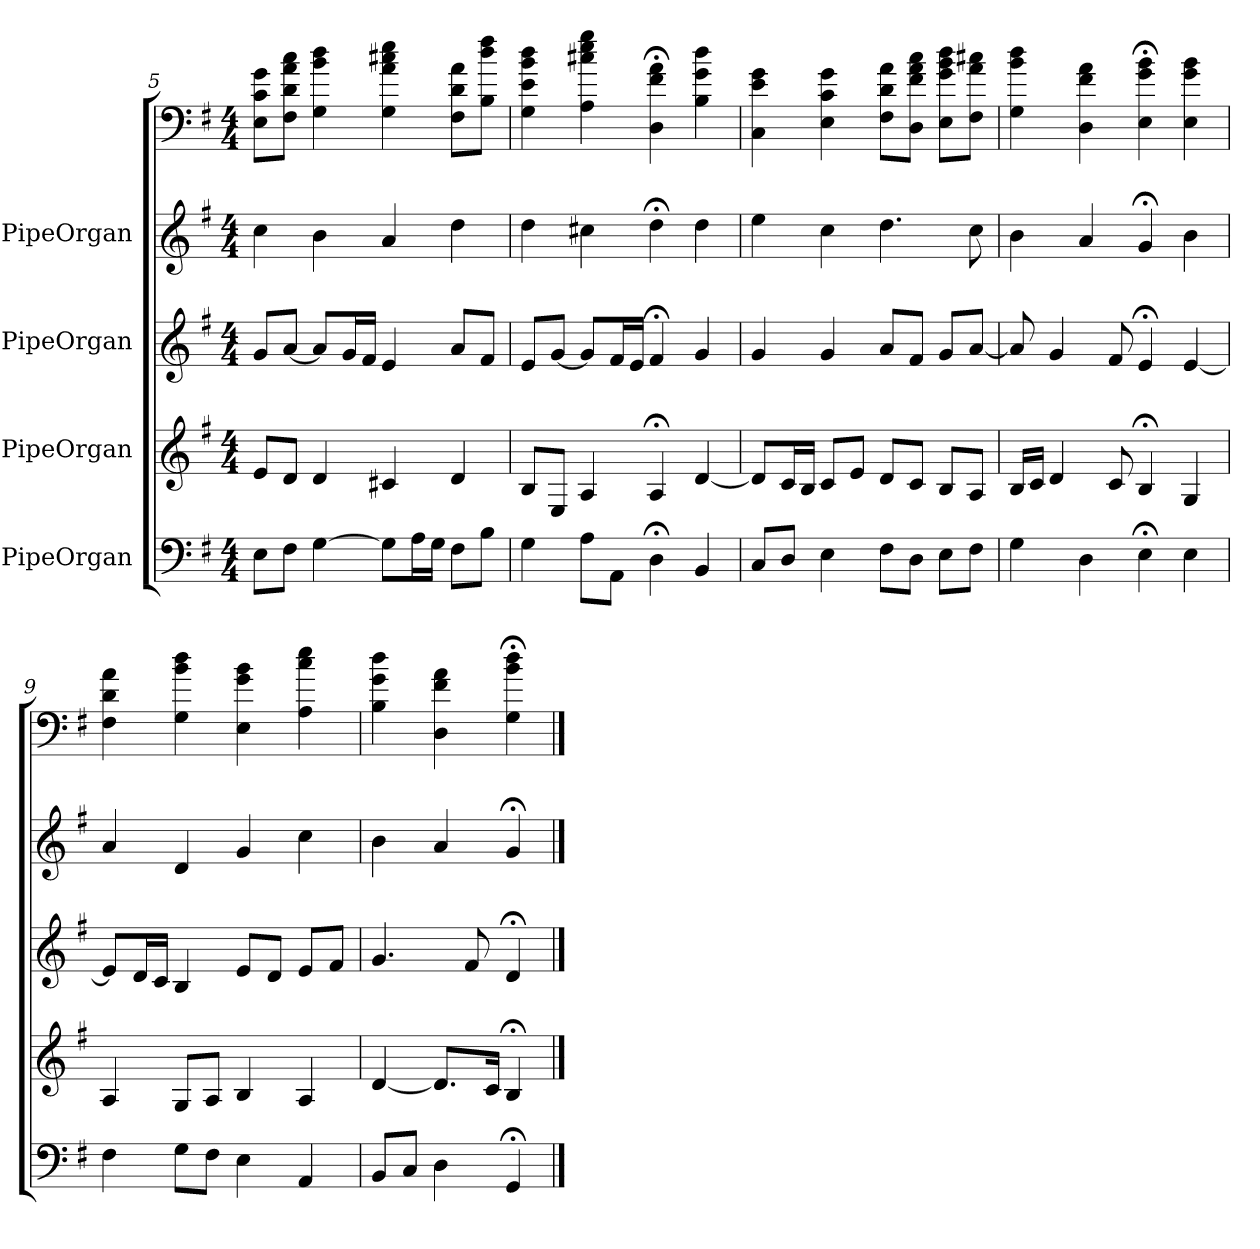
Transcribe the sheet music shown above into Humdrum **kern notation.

**kern	**kern	**kern	**kern	**kern
*part5	*part4	*part3	*part2	*part1
*staff5	*staff4	*staff3	*staff2	*staff1
*I"PipeOrgan	*I"PipeOrgan	*I"PipeOrgan	*I"PipeOrgan	*
*k[f#]	*k[f#]	*k[f#]	*k[f#]	*k[f#]
*G:	*G:	*G:	*G:	*G:
*M4/4	*M4/4	*M4/4	*M4/4	*M4/4
=5	=5	=5	=5	=5
8EL	8eL	8gL	4cc	8E 8c 8gL
8F#J	8dJ	[8aJ	.	8F# 8d 8a 8ccJ
[4G	4d	8aL]	4b	4G 4b 4dd
.	.	16gL	.	.
.	.	16f#JJ	.	.
8GL]	4c#X	4e	4a	4G 4a 4cc#X 4ee
16AL	.	.	.	.
16GJJ	.	.	.	.
8F#L	4d	8aL	4dd	8F# 8d 8aL
8BJ	.	8f#J	.	8B 8dd 8ff#J
=6	=6	=6	=6	=6
4G	8BL	8eL	4dd	4G 4e 4b 4dd
.	8EJ	[8gJ	.	.
8AL	4A	8gL]	4cc#X	4A 4cc#X 4ee 4gg
8AAJ	.	16f#L	.	.
.	.	16eJJ	.	.
4D;<	4A;<	4f#;<	4dd;<	4D;< 4f#;< 4a;<
4BB	[4d	4g	4dd	4B 4g 4dd
=7	=7	=7	=7	=7
8CL	8dL]	4g	4ee	4C 4e 4g
8DJ	16cL	.	.	.
.	16BJJ	.	.	.
4E	8cL	4g	4cc	4E 4c 4g
.	8eJ	.	.	.
8F#L	8dL	8aL	4.dd	8F# 8d 8aL
8DJ	8cJ	8f#J	.	8D 8f# 8a 8ccJ
8EL	8BL	8gL	.	8E 8g 8b 8ddL
8F#J	8AJ	[8aJ	8cc	8F# 8a 8cc#XJ
=8	=8	=8	=8	=8
4G	16BLL	8a]	4b	4G 4b 4dd
.	16cJJ	.	.	.
.	4d	4g	.	.
4D	.	.	4a	4D 4f# 4a
.	8c	8f#	.	.
4E;<	4B;<	4e;<	4g;<	4E;< 4g;< 4b;<
4E	4G	[4e	4b	4E 4g 4b
=9	=9	=9	=9	=9
4F#	4A	8eL]	4a	4F# 4d 4a
.	.	16dL	.	.
.	.	16cJJ	.	.
8GL	8GL	4B	4d	4G 4b 4dd
8F#J	8AJ	.	.	.
4E	4B	8eL	4g	4E 4g 4b
.	.	8dJ	.	.
4AA	4A	8eL	4cc	4A 4cc 4ee
.	.	8f#J	.	.
=10	=10	=10	=10	=10
8BBL	[4d	4.g	4b	4B 4g 4dd
8CJ	.	.	.	.
4D	8.dL]	.	4a	4D 4f# 4a
.	.	8f#	.	.
.	16cJk	.	.	.
4GG;<	4B;<	4d;<	4g;<	4G;< 4b;< 4dd;<
==	==	==	==	==
*-	*-	*-	*-	*-
